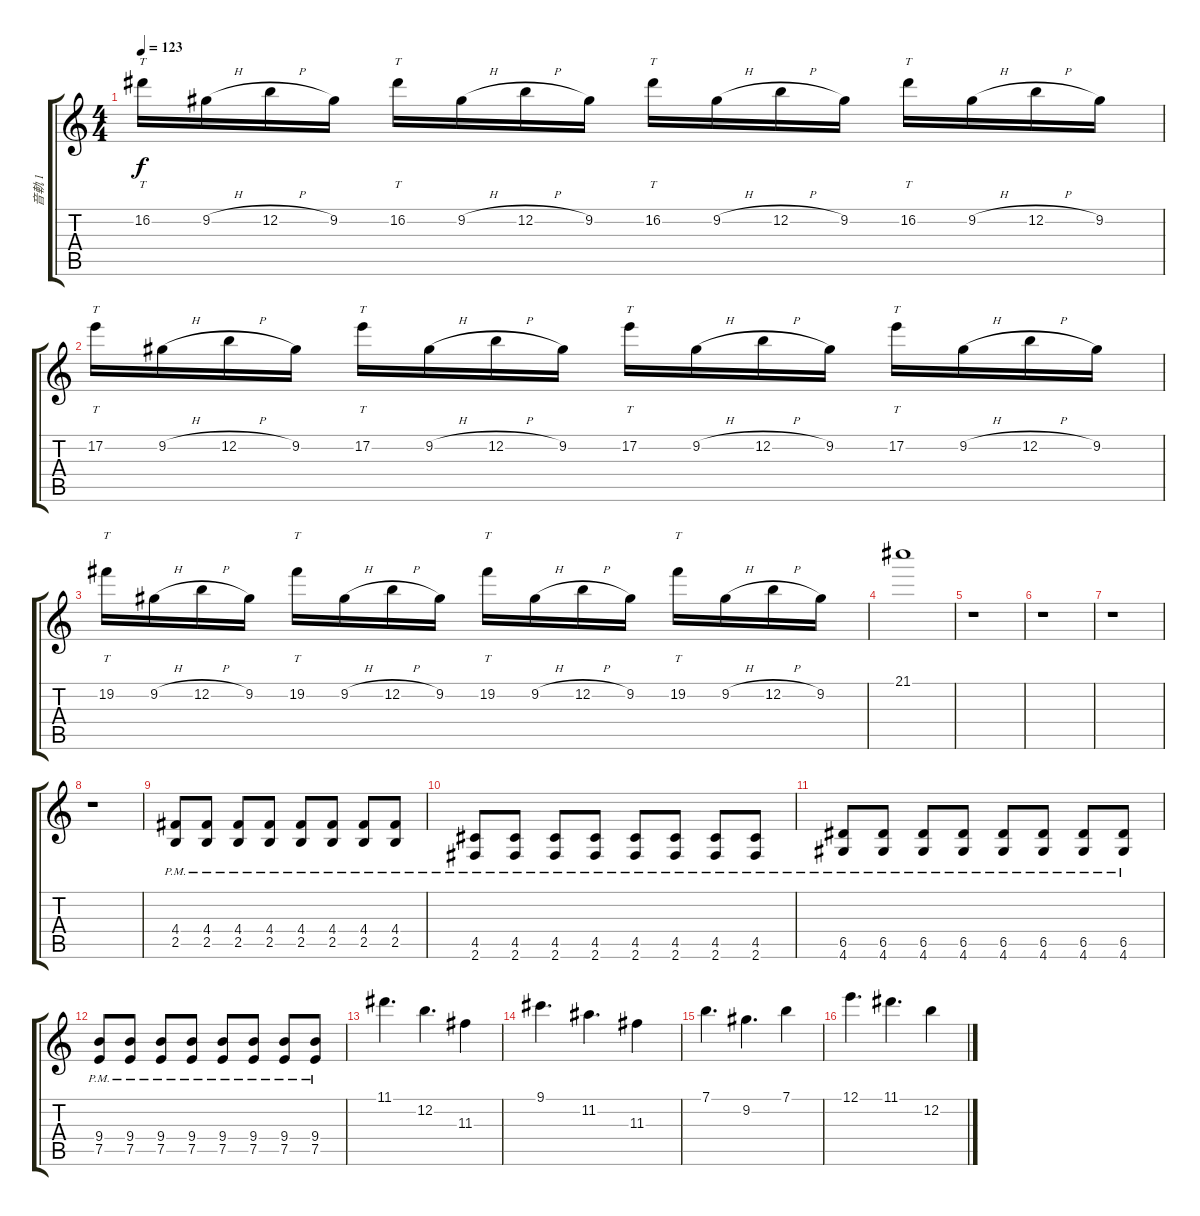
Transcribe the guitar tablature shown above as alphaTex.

\track ("音軌 1" "音軌 1") {instrument electricguitarjazz}
\staff {score tabs}
\tuning (E4 B3 G3 D3 A2 E2) {hide}
\ts (4 4)
\tempo 123
\clef g2
\ks c
16.2.16{tt dy f} 9.2{h}.16 12.2{h}.16 9.2.16 16.2.16{tt} 9.2{h}.16 12.2{h}.16 9.2.16 16.2.16{tt} 9.2{h}.16 12.2{h}.16 9.2.16 16.2.16{tt} 9.2{h}.16 12.2{h}.16 9.2.16 |
17.2.16{tt} 9.2{h}.16 12.2{h}.16 9.2.16 17.2.16{tt} 9.2{h}.16 12.2{h}.16 9.2.16 17.2.16{tt} 9.2{h}.16 12.2{h}.16 9.2.16 17.2.16{tt} 9.2{h}.16 12.2{h}.16 9.2.16 |
19.2.16{tt} 9.2{h}.16 12.2{h}.16 9.2.16 19.2.16{tt} 9.2{h}.16 12.2{h}.16 9.2.16 19.2.16{tt} 9.2{h}.16 12.2{h}.16 9.2.16 19.2.16{tt} 9.2{h}.16 12.2{h}.16 9.2.16 |
21.1.1 |
r.1 |
r.1 |
r.1 |
r.1 |
(4.4{pm} 2.5{pm}).8{instrument electricguitarjazz} (4.4{pm} 2.5{pm}).8 (4.4{pm} 2.5{pm}).8 (4.4{pm} 2.5{pm}).8 (4.4{pm} 2.5{pm}).8 (4.4{pm} 2.5{pm}).8 (4.4{pm} 2.5{pm}).8 (4.4{pm} 2.5{pm}).8 |
(4.5{pm} 2.6{pm}).8 (4.5{pm} 2.6{pm}).8 (4.5{pm} 2.6{pm}).8 (4.5{pm} 2.6{pm}).8 (4.5{pm} 2.6{pm}).8 (4.5{pm} 2.6{pm}).8 (4.5{pm} 2.6{pm}).8 (4.5{pm} 2.6{pm}).8 |
(6.5{pm} 4.6{pm}).8 (6.5{pm} 4.6{pm}).8 (6.5{pm} 4.6{pm}).8 (6.5{pm} 4.6{pm}).8 (6.5{pm} 4.6{pm}).8 (6.5{pm} 4.6{pm}).8 (6.5{pm} 4.6{pm}).8 (6.5{pm} 4.6{pm}).8 |
(9.4{pm} 7.5{pm}).8 (9.4{pm} 7.5{pm}).8 (9.4{pm} 7.5{pm}).8 (9.4{pm} 7.5{pm}).8 (9.4{pm} 7.5{pm}).8 (9.4{pm} 7.5{pm}).8 (9.4{pm} 7.5{pm}).8 (9.4{pm} 7.5{pm}).8 |
11.1.4{d instrument overdrivenguitar} 12.2.4{d} 11.3.4 |
9.1.4{d} 11.2.4{d} 11.3.4 |
7.1.4{d} 9.2.4{d} 7.1.4 |
12.1.4{d} 11.1.4{d} 12.2.4
